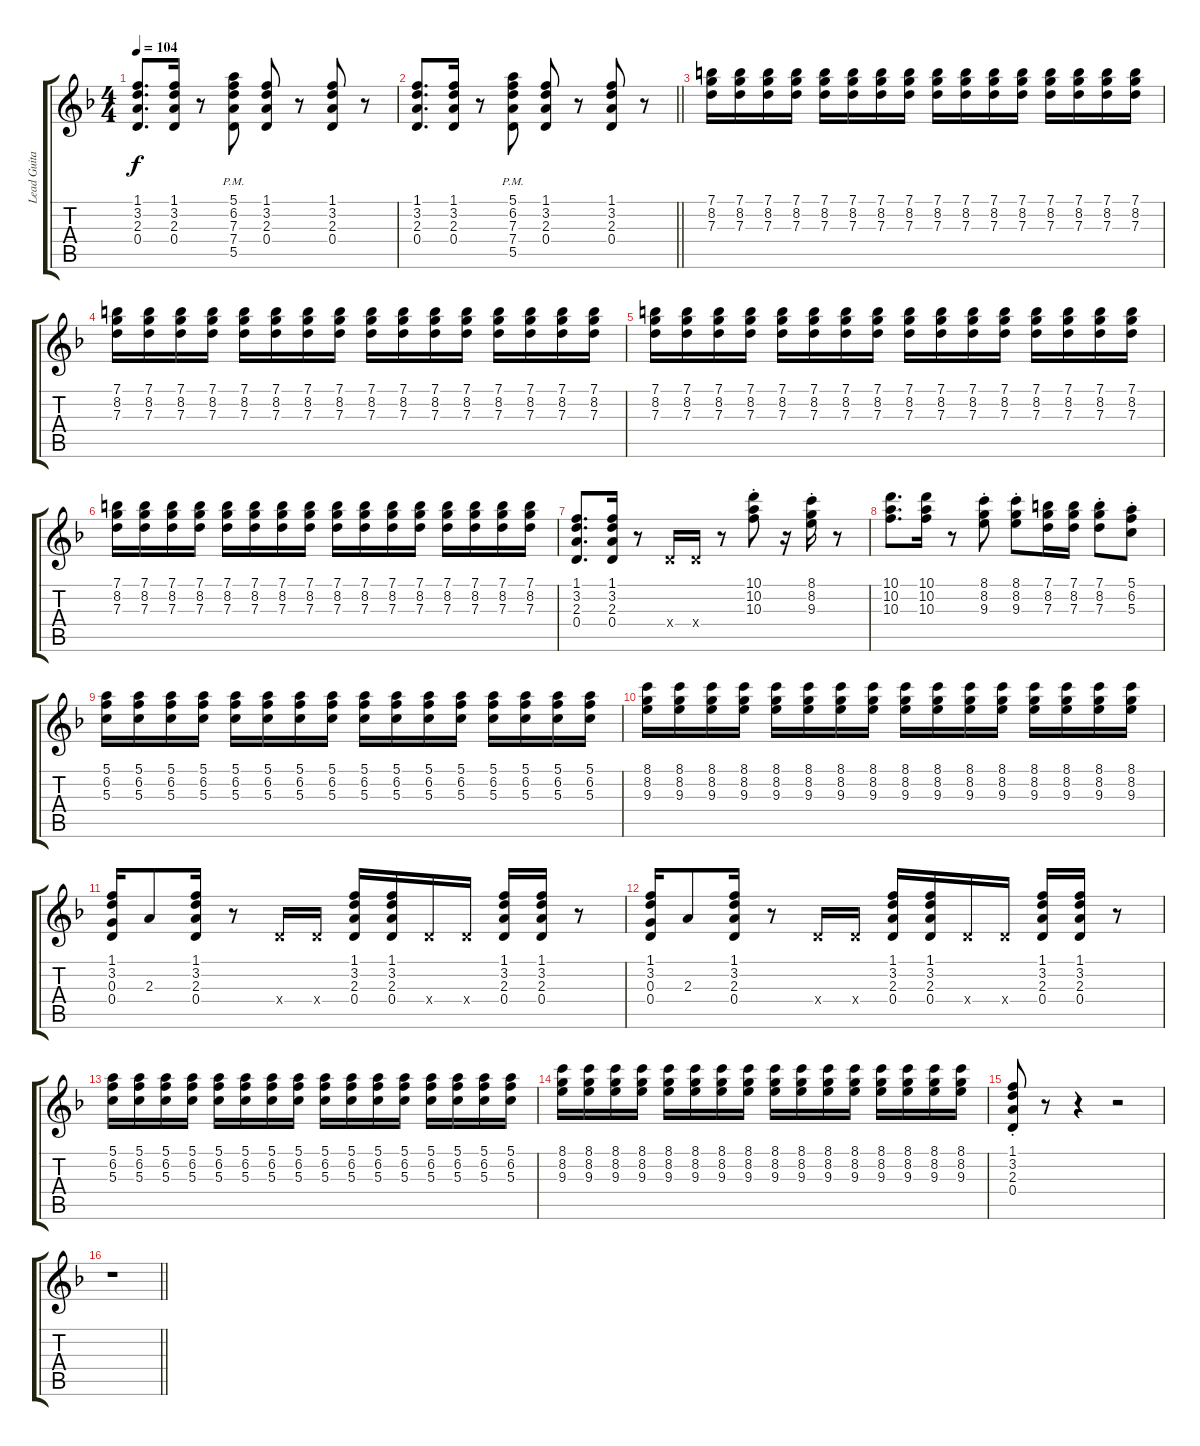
\track ("Lead Guitar" "Lead Guita") {instrument electricguitarjazz}
\staff {score tabs}
\tuning (E4 B3 G3 D3 A2 E2) {hide}
\ts (4 4)
\tempo 104
\clef g2
\ks dminor
(1.1 3.2 2.3 0.4).8{d dy f} (1.1 3.2 2.3 0.4).16 r.8 (5.1{pm} 6.2{pm} 7.3{pm} 7.4{pm} 5.5{pm}).8 (1.1 3.2 2.3 0.4).8 r.8 (1.1 3.2 2.3 0.4).8 r.8 |
\barLineRight lightlight
(1.1 3.2 2.3 0.4).8{d} (1.1 3.2 2.3 0.4).16 r.8 (5.1{pm} 6.2{pm} 7.3{pm} 7.4{pm} 5.5{pm}).8 (1.1 3.2 2.3 0.4).8 r.8 (1.1 3.2 2.3 0.4).8 r.8 |
(7.1 8.2 7.3).16 (7.1 8.2 7.3).16 (7.1 8.2 7.3).16 (7.1 8.2 7.3).16 (7.1 8.2 7.3).16 (7.1 8.2 7.3).16 (7.1 8.2 7.3).16 (7.1 8.2 7.3).16 (7.1 8.2 7.3).16 (7.1 8.2 7.3).16 (7.1 8.2 7.3).16 (7.1 8.2 7.3).16 (7.1 8.2 7.3).16 (7.1 8.2 7.3).16 (7.1 8.2 7.3).16 (7.1 8.2 7.3).16 |
(7.1 8.2 7.3).16 (7.1 8.2 7.3).16 (7.1 8.2 7.3).16 (7.1 8.2 7.3).16 (7.1 8.2 7.3).16 (7.1 8.2 7.3).16 (7.1 8.2 7.3).16 (7.1 8.2 7.3).16 (7.1 8.2 7.3).16 (7.1 8.2 7.3).16 (7.1 8.2 7.3).16 (7.1 8.2 7.3).16 (7.1 8.2 7.3).16 (7.1 8.2 7.3).16 (7.1 8.2 7.3).16 (7.1 8.2 7.3).16 |
(7.1 8.2 7.3).16 (7.1 8.2 7.3).16 (7.1 8.2 7.3).16 (7.1 8.2 7.3).16 (7.1 8.2 7.3).16 (7.1 8.2 7.3).16 (7.1 8.2 7.3).16 (7.1 8.2 7.3).16 (7.1 8.2 7.3).16 (7.1 8.2 7.3).16 (7.1 8.2 7.3).16 (7.1 8.2 7.3).16 (7.1 8.2 7.3).16 (7.1 8.2 7.3).16 (7.1 8.2 7.3).16 (7.1 8.2 7.3).16 |
(7.1 8.2 7.3).16 (7.1 8.2 7.3).16 (7.1 8.2 7.3).16 (7.1 8.2 7.3).16 (7.1 8.2 7.3).16 (7.1 8.2 7.3).16 (7.1 8.2 7.3).16 (7.1 8.2 7.3).16 (7.1 8.2 7.3).16 (7.1 8.2 7.3).16 (7.1 8.2 7.3).16 (7.1 8.2 7.3).16 (7.1 8.2 7.3).16 (7.1 8.2 7.3).16 (7.1 8.2 7.3).16 (7.1 8.2 7.3).16 |
(1.1 3.2 2.3 0.4).8{d} (1.1 3.2 2.3 0.4).16 r.8 0.4{x}.16 0.4{x}.16 r.8 (10.1{st} 10.2 10.3).8 r.16 (8.1 8.2 9.3{st}).16 r.8 |
(10.1 10.2 10.3).8{d} (10.1 10.2 10.3).16 r.8 (8.1 8.2 9.3{st}).8 (8.1{st} 8.2 9.3).8 (7.1 8.2 7.3).16 (7.1 8.2 7.3).16 (7.1 8.2 7.3{st}).8 (5.1{st} 6.2 5.3).8 |
(5.1 6.2 5.3).16 (5.1 6.2 5.3).16 (5.1 6.2 5.3).16 (5.1 6.2 5.3).16 (5.1 6.2 5.3).16 (5.1 6.2 5.3).16 (5.1 6.2 5.3).16 (5.1 6.2 5.3).16 (5.1 6.2 5.3).16 (5.1 6.2 5.3).16 (5.1 6.2 5.3).16 (5.1 6.2 5.3).16 (5.1 6.2 5.3).16 (5.1 6.2 5.3).16 (5.1 6.2 5.3).16 (5.1 6.2 5.3).16 |
(8.1 8.2 9.3).16 (8.1 8.2 9.3).16 (8.1 8.2 9.3).16 (8.1 8.2 9.3).16 (8.1 8.2 9.3).16 (8.1 8.2 9.3).16 (8.1 8.2 9.3).16 (8.1 8.2 9.3).16 (8.1 8.2 9.3).16 (8.1 8.2 9.3).16 (8.1 8.2 9.3).16 (8.1 8.2 9.3).16 (8.1 8.2 9.3).16 (8.1 8.2 9.3).16 (8.1 8.2 9.3).16 (8.1 8.2 9.3).16 |
(1.1 3.2 0.3 0.4).16 2.3.8 (1.1 3.2 2.3 0.4).16 r.8 0.4{x}.16 0.4{x}.16 (1.1 3.2 2.3 0.4).16 (1.1 3.2 2.3 0.4).16 0.4{x}.16 0.4{x}.16 (1.1 3.2 2.3 0.4).16 (1.1 3.2 2.3 0.4).16 r.8 |
(1.1 3.2 0.3 0.4).16 2.3.8 (1.1 3.2 2.3 0.4).16 r.8 0.4{x}.16 0.4{x}.16 (1.1 3.2 2.3 0.4).16 (1.1 3.2 2.3 0.4).16 0.4{x}.16 0.4{x}.16 (1.1 3.2 2.3 0.4).16 (1.1 3.2 2.3 0.4).16 r.8 |
(5.1 6.2 5.3).16 (5.1 6.2 5.3).16 (5.1 6.2 5.3).16 (5.1 6.2 5.3).16 (5.1 6.2 5.3).16 (5.1 6.2 5.3).16 (5.1 6.2 5.3).16 (5.1 6.2 5.3).16 (5.1 6.2 5.3).16 (5.1 6.2 5.3).16 (5.1 6.2 5.3).16 (5.1 6.2 5.3).16 (5.1 6.2 5.3).16 (5.1 6.2 5.3).16 (5.1 6.2 5.3).16 (5.1 6.2 5.3).16 |
(8.1 8.2 9.3).16 (8.1 8.2 9.3).16 (8.1 8.2 9.3).16 (8.1 8.2 9.3).16 (8.1 8.2 9.3).16 (8.1 8.2 9.3).16 (8.1 8.2 9.3).16 (8.1 8.2 9.3).16 (8.1 8.2 9.3).16 (8.1 8.2 9.3).16 (8.1 8.2 9.3).16 (8.1 8.2 9.3).16 (8.1 8.2 9.3).16 (8.1 8.2 9.3).16 (8.1 8.2 9.3).16 (8.1 8.2 9.3).16 |
(1.1{st} 3.2 2.3 0.4).8 r.8 r.4 r.2 |
\barLineRight lightlight
r.1
